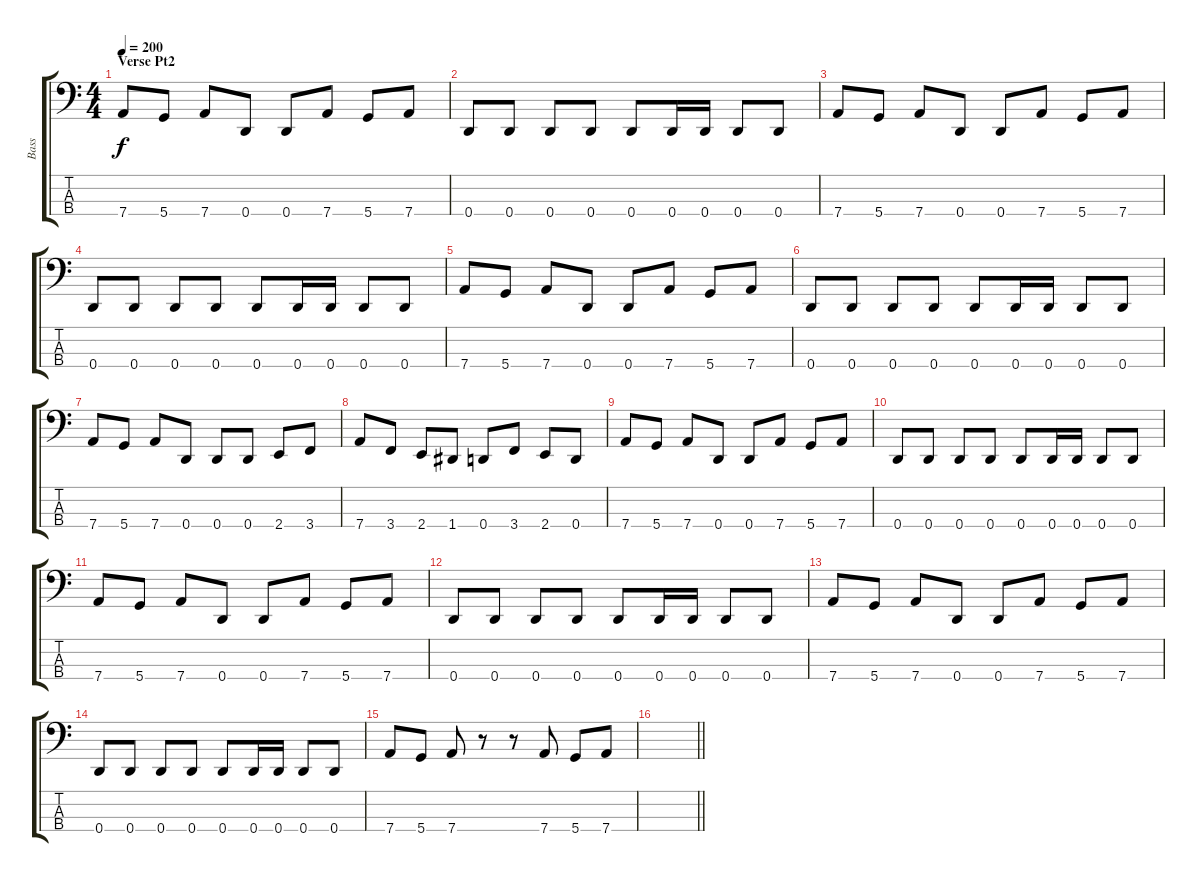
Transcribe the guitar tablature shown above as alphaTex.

\track ("Bass" "Bass") {instrument electricbasspick}
\staff {score tabs}
\tuning (G2 D2 A1 D1) {hide}
\ts (4 4)
\section ("" "Verse Pt2")
\tempo 200
\clef f4
\ks c
7.4.8{dy f} 5.4.8 7.4.8 0.4.8 0.4.8 7.4.8 5.4.8 7.4.8 |
0.4.8 0.4.8 0.4.8 0.4.8 0.4.8 0.4.16 0.4.16 0.4.8 0.4.8 |
7.4.8 5.4.8 7.4.8 0.4.8 0.4.8 7.4.8 5.4.8 7.4.8 |
0.4.8 0.4.8 0.4.8 0.4.8 0.4.8 0.4.16 0.4.16 0.4.8 0.4.8 |
7.4.8 5.4.8 7.4.8 0.4.8 0.4.8 7.4.8 5.4.8 7.4.8 |
0.4.8 0.4.8 0.4.8 0.4.8 0.4.8 0.4.16 0.4.16 0.4.8 0.4.8 |
7.4.8 5.4.8 7.4.8 0.4.8 0.4.8 0.4.8 2.4.8 3.4.8 |
7.4.8 3.4.8 2.4.8 1.4.8 0.4.8 3.4.8 2.4.8 0.4.8 |
7.4.8 5.4.8 7.4.8 0.4.8 0.4.8 7.4.8 5.4.8 7.4.8 |
0.4.8 0.4.8 0.4.8 0.4.8 0.4.8 0.4.16 0.4.16 0.4.8 0.4.8 |
7.4.8 5.4.8 7.4.8 0.4.8 0.4.8 7.4.8 5.4.8 7.4.8 |
0.4.8 0.4.8 0.4.8 0.4.8 0.4.8 0.4.16 0.4.16 0.4.8 0.4.8 |
7.4.8 5.4.8 7.4.8 0.4.8 0.4.8 7.4.8 5.4.8 7.4.8 |
0.4.8 0.4.8 0.4.8 0.4.8 0.4.8 0.4.16 0.4.16 0.4.8 0.4.8 |
7.4.8 5.4.8 7.4.8 r.8 r.8 7.4.8 5.4.8 7.4.8 |
\barLineRight lightlight
